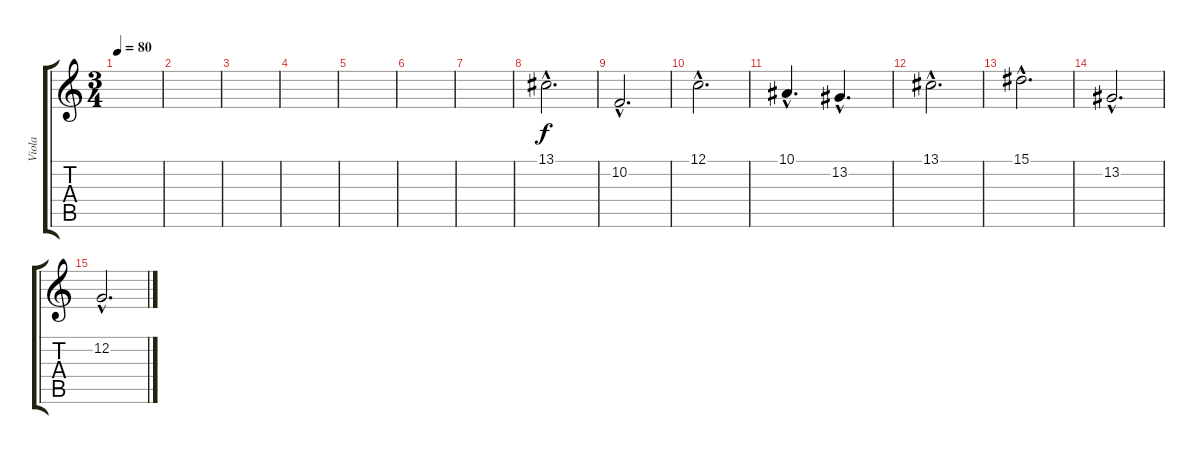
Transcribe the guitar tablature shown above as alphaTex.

\track ("Viola" "Viola") {instrument viola}
\staff {score tabs}
\tuning (C4 G3 Eb3 Bb2 F2 C2) {hide}
\ts (3 4)
\tempo 80
\clef g2
\ks c
|
|
|
|
|
|
|
13.1{hac}.2{d} |
10.2{hac}.2{d} |
12.1{hac}.2{d} |
10.1{hac}.4{d} 13.2{hac}.4{d} |
13.1{hac}.2{d} |
15.1{hac}.2{d} |
13.2{hac}.2{d} |
12.2{hac}.2{d}
